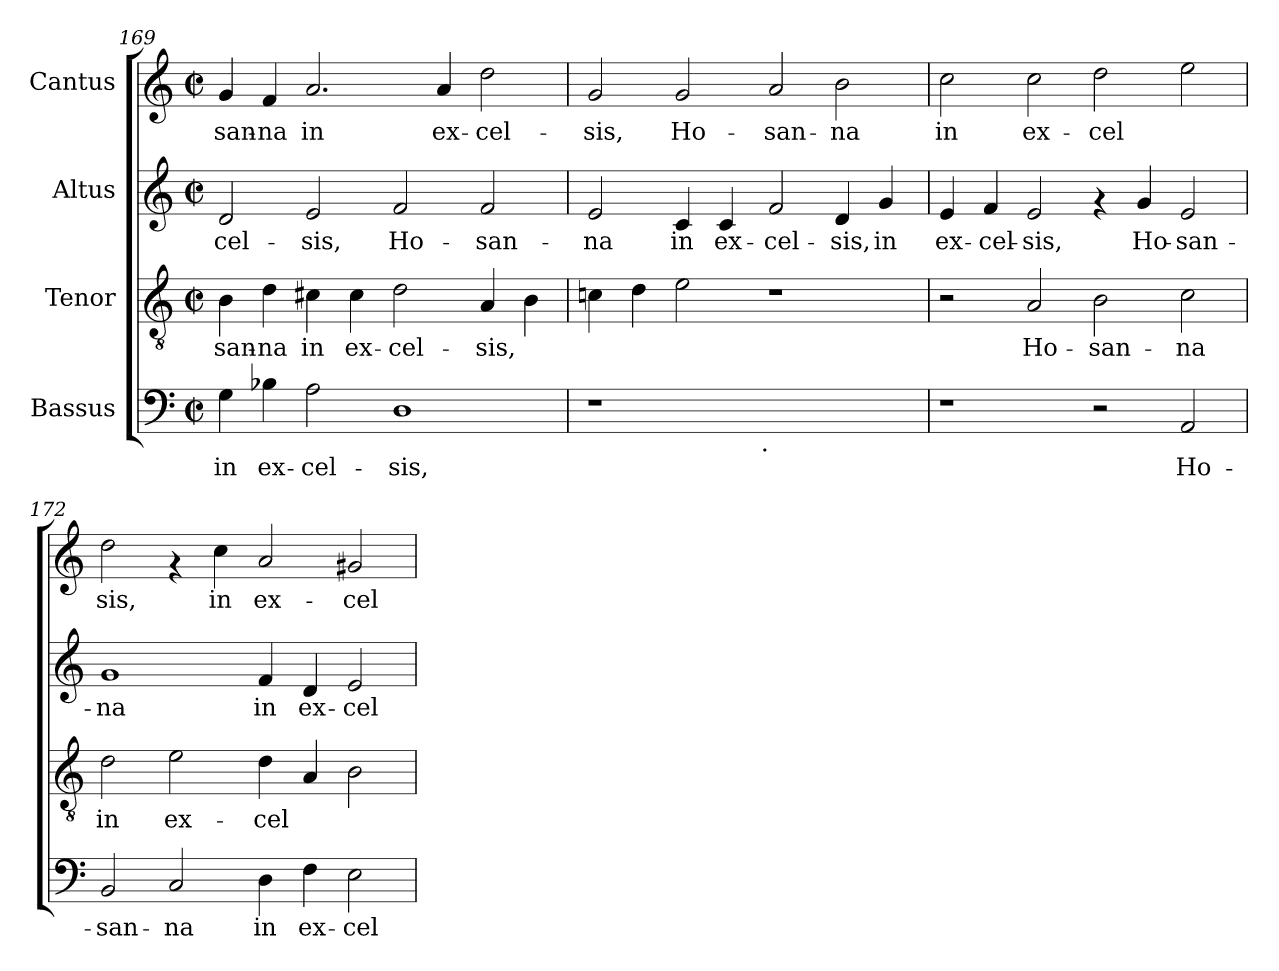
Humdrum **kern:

**kern	**text	**kern	**text	**kern	**text	**kern	**text
*part4	*part4	*part3	*part3	*part2	*part2	*part1	*part1
*staff4	*staff4	*staff3	*staff3	*staff2	*staff2	*staff1	*staff1
*I"Bassus	*	*I"Tenor	*	*I"Altus	*	*I"Cantus	*
*clefF4	*	*clefGv2	*	*clefG2	*	*clefG2	*
*k[]	*	*k[]	*	*k[]	*	*k[]	*
*C:	*	*C:	*	*C:	*	*C:	*
*M2/2	*	*M2/2	*	*M2/2	*	*M2/2	*
*met(c|)	*	*met(c|)	*	*met(c|)	*	*met(c|)	*
=169	=169	=169	=169	=169	=169	=169	=169
!	!LO:LY:b:cj	!	!LO:LY:b	!	!LO:LY:b:cj	!	!LO:LY:b:cj
4G\	in	4B\	-san-	2d/	-cel-	4g/	-san-
!	!LO:LY:b:cj	!	!LO:LY:b	!	!	!	!LO:LY:b:cj
4B-X\	ex-	4d\	-na	.	.	4f/	-na
!	!LO:LY:b:cj	!	!LO:LY:b	!	!LO:LY:b:cj	!	!LO:LY:b:cj
2A\	-cel-	4c#X\	in	2e/	-sis,	2.a/	in
!	!	!	!LO:LY:b	!	!	!	!
.	.	4c#\	ex-	.	.	.	.
!	!LO:LY:b:cj	!	!LO:LY:b	!	!LO:LY:b:cj	!	!
1D	-sis,	2d\	-cel-	2f/	Ho-	.	.
!	!	!	!	!	!	!	!LO:LY:b:cj
.	.	.	.	.	.	4a/	ex-
!	!	!	!LO:LY:b	!	!LO:LY:b:cj	!	!LO:LY:b:cj
.	.	4A/	-sis,	2f/	-san-	2dd\	-cel-
!	!	!	!LO:LY:b	!	!	!	!
.	.	4B\	.	.	.	.	.
=170	=170	=170	=170	=170	=170	=170	=170
!	!	!	!LO:LY:b	!	!LO:LY:b:cj	!	!LO:LY:b:cj
*^	*	*	*	*	*	*	*
1r	2ryy	.	4cn\	.	2e/	-na	2g/	-sis,
!	!	!	!	!LO:LY:b	!	!	!	!
.	.	.	4d\	.	.	.	.	.
!	!	!	!	!LO:LY:b	!	!LO:LY:b:cj	!	!LO:LY:b:cj
.	4ryy	.	2e\	.	4c/	in	2g/	Ho-
!	!	!	!	!	!	!LO:LY:b:cj	!	!
.	8...ryy	.	.	.	4c/	ex-	.	.
!	!LO:TX:b:t=.	!	!	!	!	!	!	!
.	1ryy	.	.	.	.	.	.	.
!	!	!	!	!	!	!LO:LY:b:cj	!	!LO:LY:b:cj
1ryy	.	.	1r	.	2f/	-cel-	2a/	-san-
!	!	!	!	!	!	!LO:LY:b:cj	!	!LO:LY:b:cj
.	.	.	.	.	4d/	-sis,	2b\	-na
!	!	!	!	!	!	!LO:LY:b:cj	!	!
.	.	.	.	.	4g/	in	.	.
.	64ryy	.	.	.	.	.	.	.
=171	=171	=171	=171	=171	=171	=171	=171	=171
!	!	!	!	!	!	!LO:LY:b:cj	!	!LO:LY:b:cj
*v	*v	*	*	*	*	*	*	*
1r	.	2r	.	4e/	ex-	2cc\	in
!	!	!	!	!	!LO:LY:b:cj	!	!
.	.	.	.	4f/	-cel-	.	.
!	!	!	!LO:LY:b	!	!LO:LY:b:cj	!	!LO:LY:b:cj
.	.	2A/	Ho-	2e/	-sis,	2cc\	ex-
!	!	!	!LO:LY:b	!	!	!	!LO:LY:b:cj
2r	.	2B\	-san-	4rf	.	2dd\	-cel-
!	!	!	!	!	!LO:LY:b:cj	!	!
.	.	.	.	4g/	Ho-	.	.
!	!LO:LY:b:cj	!	!LO:LY:b	!	!LO:LY:b:cj	!	!LO:LY:b:cj
2AA/	Ho-	2c\	-na	2e/	-san-	2ee\	--
!!LO:LB:g=z
=172	=172	=172	=172	=172	=172	=172	=172
!	!LO:LY:b:cj	!	!LO:LY:b	!	!LO:LY:b:cj	!	!LO:LY:b:cj
2BB/	-san-	2d\	in	1g	-na	2dd\	-sis,
!	!LO:LY:b:cj	!	!LO:LY:b	!	!	!	!
2C/	-na	2e\	ex-	.	.	4rf	.
!	!	!	!	!	!	!	!LO:LY:b:cj
.	.	.	.	.	.	4cc\	in
!	!LO:LY:b:cj	!	!LO:LY:b	!	!LO:LY:b:cj	!	!LO:LY:b:cj
4D\	in	4d\	-cel-	4f/	in	2a/	ex-
!	!LO:LY:b:cj	!	!LO:LY:b	!	!LO:LY:b:cj	!	!
4F\	ex-	4A/	--	4d/	ex-	.	.
!	!LO:LY:b:cj	!	!LO:LY:b	!	!LO:LY:b:cj	!	!LO:LY:b:cj
2E\	-cel-	2B\	--	2e/	-cel-	2g#X/	-cel-
=	=	=	=	=	=	=	=
*-	*-	*-	*-	*-	*-	*-	*-
